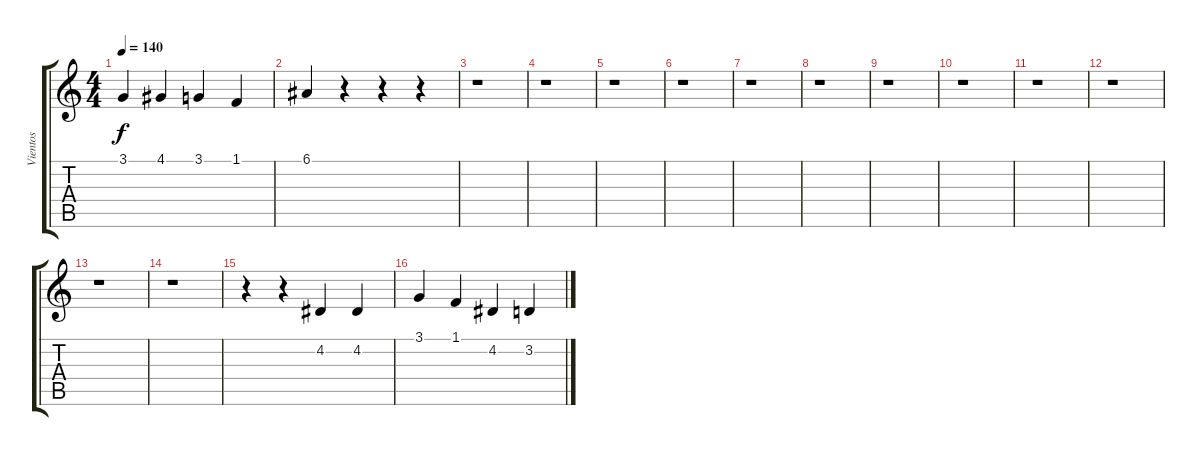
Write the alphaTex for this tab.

\track ("Vientos" "Vientos") {instrument brasssection}
\staff {score tabs}
\tuning (E4 B3 G3 D3 A2 E2) {hide}
\ts (4 4)
\tempo 140
\clef g2
\ks c
3.1.4{dy f} 4.1.4 3.1.4 1.1.4 |
6.1.4 r.4 r.4 r.4 |
r.1 |
r.1 |
r.1 |
r.1 |
r.1 |
r.1 |
r.1 |
r.1 |
r.1 |
r.1 |
r.1 |
r.1 |
r.4 r.4 4.2.4 4.2.4 |
3.1.4 1.1.4 4.2.4 3.2.4
